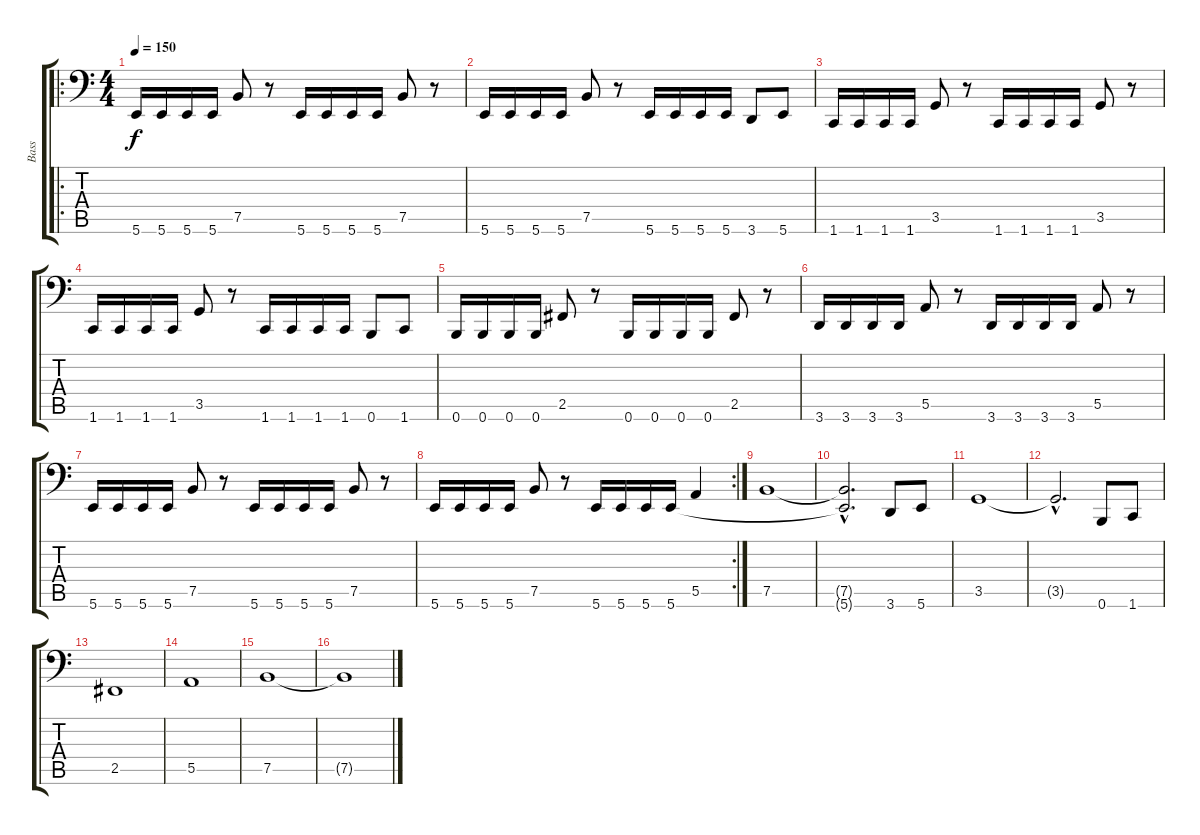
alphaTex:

\track ("Bass" "Bass") {instrument electricbassfinger}
\staff {score tabs}
\tuning (C3 G2 D2 A1 E1 B0) {hide}
\ro
\ts (4 4)
\tempo 150
\clef f4
\ks c
5.6.16{dy f} 5.6.16 5.6.16 5.6.16 7.5.8 r.8 5.6.16 5.6.16 5.6.16 5.6.16 7.5.8 r.8 |
5.6.16 5.6.16 5.6.16 5.6.16 7.5.8 r.8 5.6.16 5.6.16 5.6.16 5.6.16 3.6.8 5.6.8 |
1.6.16 1.6.16 1.6.16 1.6.16 3.5.8 r.8 1.6.16 1.6.16 1.6.16 1.6.16 3.5.8 r.8 |
1.6.16 1.6.16 1.6.16 1.6.16 3.5.8 r.8 1.6.16 1.6.16 1.6.16 1.6.16 0.6.8 1.6.8 |
0.6.16 0.6.16 0.6.16 0.6.16 2.5.8 r.8 0.6.16 0.6.16 0.6.16 0.6.16 2.5.8 r.8 |
3.6.16 3.6.16 3.6.16 3.6.16 5.5.8 r.8 3.6.16 3.6.16 3.6.16 3.6.16 5.5.8 r.8 |
5.6.16 5.6.16 5.6.16 5.6.16 7.5.8 r.8 5.6.16 5.6.16 5.6.16 5.6.16 7.5.8 r.8 |
\rc 2
5.6.16 5.6.16 5.6.16 5.6.16 7.5.8 r.8 5.6.16 5.6.16 5.6.16 5.6.16 5.5.4 |
7.5.1 |
(7.5{hac t} 5.6{hac t}).2{d} 3.6.8 5.6.8 |
3.5.1 |
3.5{hac t}.2{d} 0.6.8 1.6.8 |
2.5.1 |
5.5.1 |
7.5.1 |
7.5{t}.1
